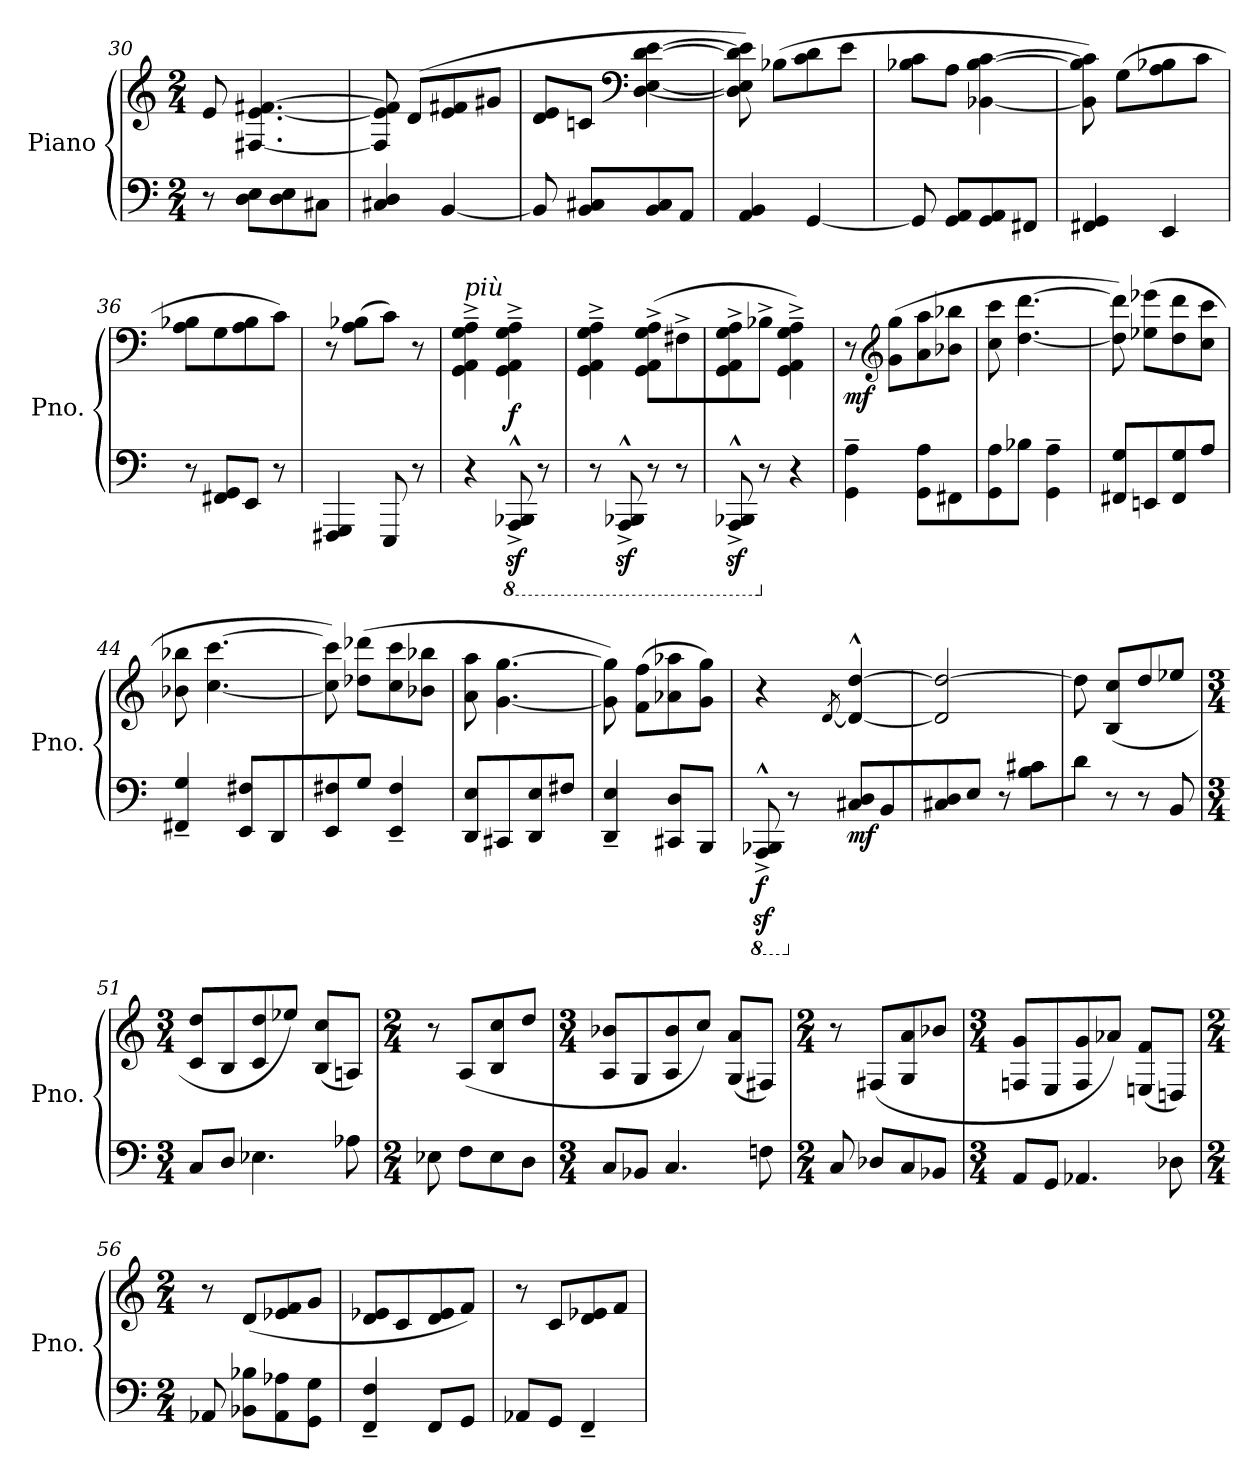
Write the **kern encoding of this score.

**kern	**kern	**dynam
*part1	*part1	*part1
*staff2	*staff1	*staff1/2
*I"Piano	*	*
*I'Pno.	*	*
!!LO:PB:g=z
*clefF4	*clefG2	*
*k[]	*k[]	*
*M2/4	*M2/4	*
=30	=30	=30
8r	8e/	.
8D\ 8E\L	[4.F#X/ [4.e/ [4.f#X/	.
8D\ 8E\	.	.
8C#X\J	.	.
=31	=31	=31
4C#X/ 4D/	8F#/] 8e/] 8f#/]	.
.	(8d/L	.
[4BB/	8e/ 8f#X/	.
.	8g#X/J	.
=32	=32	=32
8BB/]	8d/ 8e/L	.
8BB/ 8C#X/L	8cn/J	.
*	*clefF4	*
8BB/ 8C#/	[4D\ [4E\ [4d\ [4e\	.
8AA/J	.	.
=33	=33	=33
4AA/ 4BB/	8D\] 8E\] 8d\] 8e\])	.
.	(8B-X\L	.
[4GG/	8c\ 8d\	.
.	8e\J	.
=34	=34	=34
8GG/]	8B-X\ 8c\L	.
8GG/ 8AA/L	8A\J	.
8GG/ 8AA/	[4BB-X\ [4B-\ [4c\	.
8FF#X/J	.	.
!!LO:LB:g=z
=35	=35	=35
4FF#X/ 4GG/	8BB-\] 8B-\] 8c\])	.
.	(8G\L	.
4EE/	8A\ 8B-X\	.
.	8c\J	.
=36	=36	=36
8r	8A\ 8B-X\L	.
8FF#X/ 8GG/L	8G\	.
8EE/J	8A\ 8B-\	.
8r	8c\J)	.
=37	=37	=37
4FFF#X/ 4GGG/	8r	.
.	(8A\ 8B-X\L	.
8EEE/	8c\J)	.
8r	8r	.
=38	=38	=38
!	!LO:TX:a:i:t=più	!
4r	4GG\~^ 4AA\~^ 4G\~^ 4A\~^	.
*8ba	*	*
!	!	!LO:DY:a=2
8AAAA/z<^^^ 8BBBB-X/z<^^^	4GG\~^ 4AA\~^ 4G\~^ 4A\~^	f
8r	.	.
=39	=39	=39
8r	4GG\~^ 4AA\~^ 4G\~^ 4A\~^	.
8AAAA/z<^^^ 8BBBB-X/z<^^^	.	.
8r	(8GG\^ 8AA\^ 8G\^ 8A\^L	.
8r	8F#X^\	.
=40	=40	=40
8AAAA/z<^^^ 8BBBB-X/z<^^^	8GG\^ 8AA\^ 8G\^ 8A\^	.
*X8ba	*	*
8r	8B-X^\J	.
4r	4GG\~^ 4AA\~^ 4G\~^ 4A\~^)	.
!!LO:LB:g=z
=41	=41	=41
!	!	!LO:DY:b
4GG\~ 4A\~	8r	mf
*	*clefG2	*
.	(8g\ 8gg\L	.
8GG\ 8A\L	8a\ 8aa\	.
8FF#X\	8b-X\ 8bb-X\J	.
=42	=42	=42
8GG\ 8A\	8cc\ 8ccc\	.
8B-X\J	[4.dd\ [4.ddd\	.
4GG\~ 4A\~	.	.
=43	=43	=43
8FF#X/ 8G/L	8dd\] 8ddd\])	.
8EEn/	(8ee-X\ 8eee-X\L	.
8FF#/ 8G/	8dd\ 8ddd\	.
8A/J	8cc\ 8ccc\J	.
=44	=44	=44
4FF#X/~ 4G/~	8b-X\ 8bb-X\	.
.	[4.cc\ [4.ccc\	.
8EE/ 8F#X/L	.	.
8DD/	.	.
=45	=45	=45
8EE/ 8F#X/	8cc\] 8ccc\])	.
8G/J	(8dd-X\ 8ddd-X\L	.
4EE/~ 4F#/~	8cc\ 8ccc\	.
.	8b-X\ 8bb-X\J	.
=46	=46	=46
8DD/ 8E/L	8a\ 8aa\	.
8CC#X/	[4.g\ [4.gg\	.
8DD/ 8E/	.	.
8F#X/J	.	.
=47	=47	=47
4DD/~ 4E/~	8g\] 8gg\])	.
.	(8f\ 8ff\L	.
8CC#X/ 8D/L	8a-X\ 8aa-X\	.
8BBB/J	8g\ 8gg\J)	.
!!LO:LB:g=z
=48	=48	=48
*8ba	*	*
!	!	!LO:DY:b=2
8AAAA/z>^^^ 8BBBB-X/z>^^^	4r	f
*X8ba	*	*
8r	.	.
.	[8qd/	.
!	!	!LO:DY:b=2
8C#X/ 8D/L	4d/_^^ [4dd/^^	mf
8BB/	.	.
=49	=49	=49
8C#X/ 8D/	2d/] 2dd/_	.
8E/J	.	.
8r	.	.
8B\ 8c#X\L	.	.
=50	=50	=50
8d\J	8dd\]	.
8r	(8B/ 8cc/L	.
8r	8dd/	.
8BB/	8ee-X/J	.
=51	=51	=51
*M3/4	*M3/4	*
8C/L	8c/ 8dd/L	.
8D/J	8B/	.
4.E-X\	8c/ 8dd/	.
.	8ee-X/J)	.
.	(8B/ 8cc/L	.
8A-X\	8An/J)	.
=52	=52	=52
*M2/4	*M2/4	*
8E-X\	8r	.
8F\L	(8A/L	.
8E-\	8B/ 8cc/	.
8D\J	8dd/J	.
!!LO:LB:g=z
=53	=53	=53
*M3/4	*M3/4	*
8C/L	8A/ 8b-X/L	.
8BB-X/J	8G/	.
4.C/	8A/ 8b-/	.
.	8cc/J)	.
.	(8G/ 8a/L	.
8Fn\	8F#X/J)	.
=54	=54	=54
*M2/4	*M2/4	*
8C/	8r	.
8D-X/L	(8F#X/L	.
8C/	8G/ 8a/	.
8BB-X/J	8b-X/J	.
=55	=55	=55
*M3/4	*M3/4	*
8AA/L	8Fn/ 8g/L	.
8GG/J	8E/	.
4.AA-X/	8F/ 8g/	.
.	8a-X/J)	.
.	(8En/ 8f/L	.
8D-X\	8Dn/J)	.
=56	=56	=56
*M2/4	*M2/4	*
8AA-X/	8r	.
8BB-X\ 8B-X\L	(8d/L	.
8AA-\ 8A-X\	8e-X/ 8f/	.
8GG\ 8G\J	8g/J	.
=57	=57	=57
4FF/~ 4F/~	8d/ 8e-X/L	.
.	8c/	.
8FF/L	8d/ 8e-/	.
8GG/J	8f/J)	.
!!LO:PB:g=z
=58	=58	=58
8AA-X/L	8r	.
8GG/J	8c/L	.
4FF~/	8d/ 8e-X/	.
.	8f/J	.
=	=	=
*-	*-	*-
